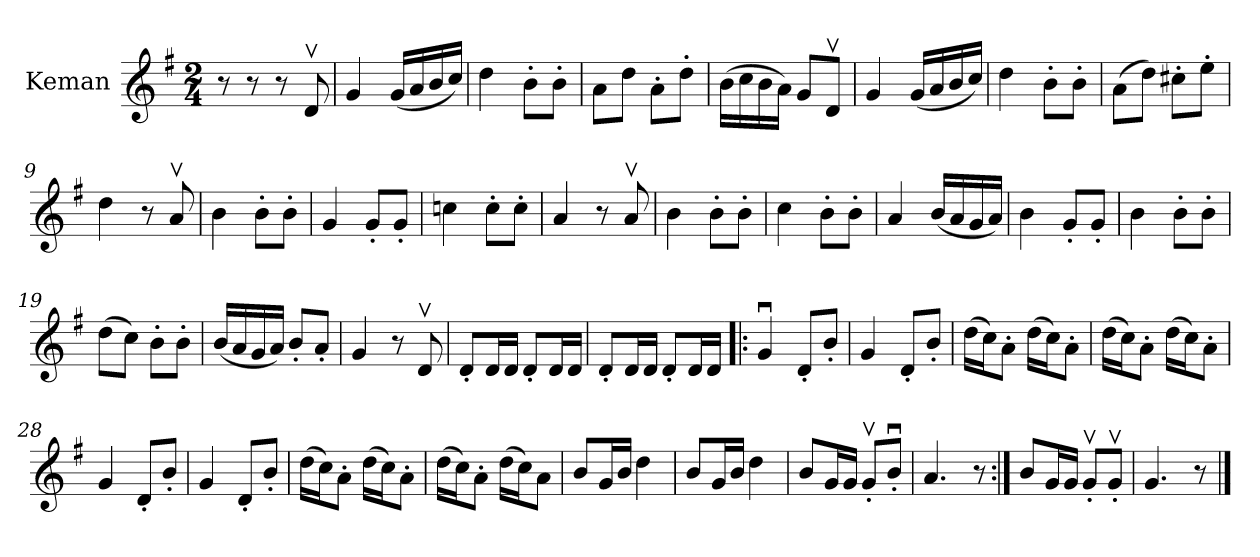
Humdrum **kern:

**kern
*part1
*staff1
*I"Keman
*I'Kem.
*clefG2
*k[f#]
*M2/4
=1
8r
8r
8r
8dv/
=2
4g/
(16g/LL
16a/
16b/
16cc/JJ)
=3
4dd\
8b'\L
8b'\J
=4
8a\L
8dd\J
8a'\L
8dd'\J
!!LO:LB:g=z
=5
(16b\LL
16cc\
16b\
16a\JJ)
8g/L
8dv/J
=6
4g/
(16g/LL
16a/
16b/
16cc/JJ)
=7
4dd\
8b'\L
8b'\J
=8
(8a\L
8dd\J)
8cc#X'\L
8ee'\J
!!LO:LB:g=z
=9
4dd\
8r
8av/
=10
4b\
8b'\L
8b'\J
=11
4g/
8g'/L
8g'/J
=12
4ccn\
8cc'\L
8cc'\J
!!LO:LB:g=z
=13
4a/
8r
8av/
=14
4b\
8b'\L
8b'\J
=15
4cc\
8b'\L
8b'\J
=16
4a/
(16b/LL
16a/
16g/
16a/JJ)
!!LO:LB:g=z
=17
4b\
8g'/L
8g'/J
=18
4b\
8b'\L
8b'\J
=19
(8dd\L
8cc\J)
8b'\L
8b'\J
=20
(16b/LL
16a/
16g/
16a/JJ)
8b'/L
8a'/J
!!LO:LB:g=z
=21
4g/
8r
8dv/
=22
8d'/L
16d/L
16d/JJ
8d'/L
16d/L
16d/JJ
=23
8d'/L
16d/L
16d/JJ
8d'/L
16d/L
16d/JJ
=24!|:
4gu/
8d'/L
8b'/J
!!LO:LB:g=z
=25
4g/
8d'/L
8b'/J
=26
(16dd\LL
16cc\J)
8a'\J
(16dd\LL
16cc\J)
8a'\J
=27
(16dd\LL
16cc\J)
8a'\J
(16dd\LL
16cc\J)
8a'\J
=28
4g/
8d'/L
8b'/J
!!LO:LB:g=z
=29
4g/
8d'/L
8b'/J
=30
(16dd\LL
16cc\J)
8a'\J
(16dd\LL
16cc\J)
8a'\J
=31
(16dd\LL
16cc\J)
8a'\J
(16dd\LL
16cc\J)
8a\J
=32
8b/L
16g/L
16b/JJ
4dd\
!!LO:LB:g=z
=33
8b/L
16g/L
16b/JJ
4dd\
=34
8b/L
16g/L
16g/JJ
8gv'/L
8bu'/J
=35
4.a/
8r
=36:|!
8b/L
16g/L
16g/JJ
8gv'/L
8gv'/J
!!LO:LB:g=z
=37
4.g/
8r
==
*-
